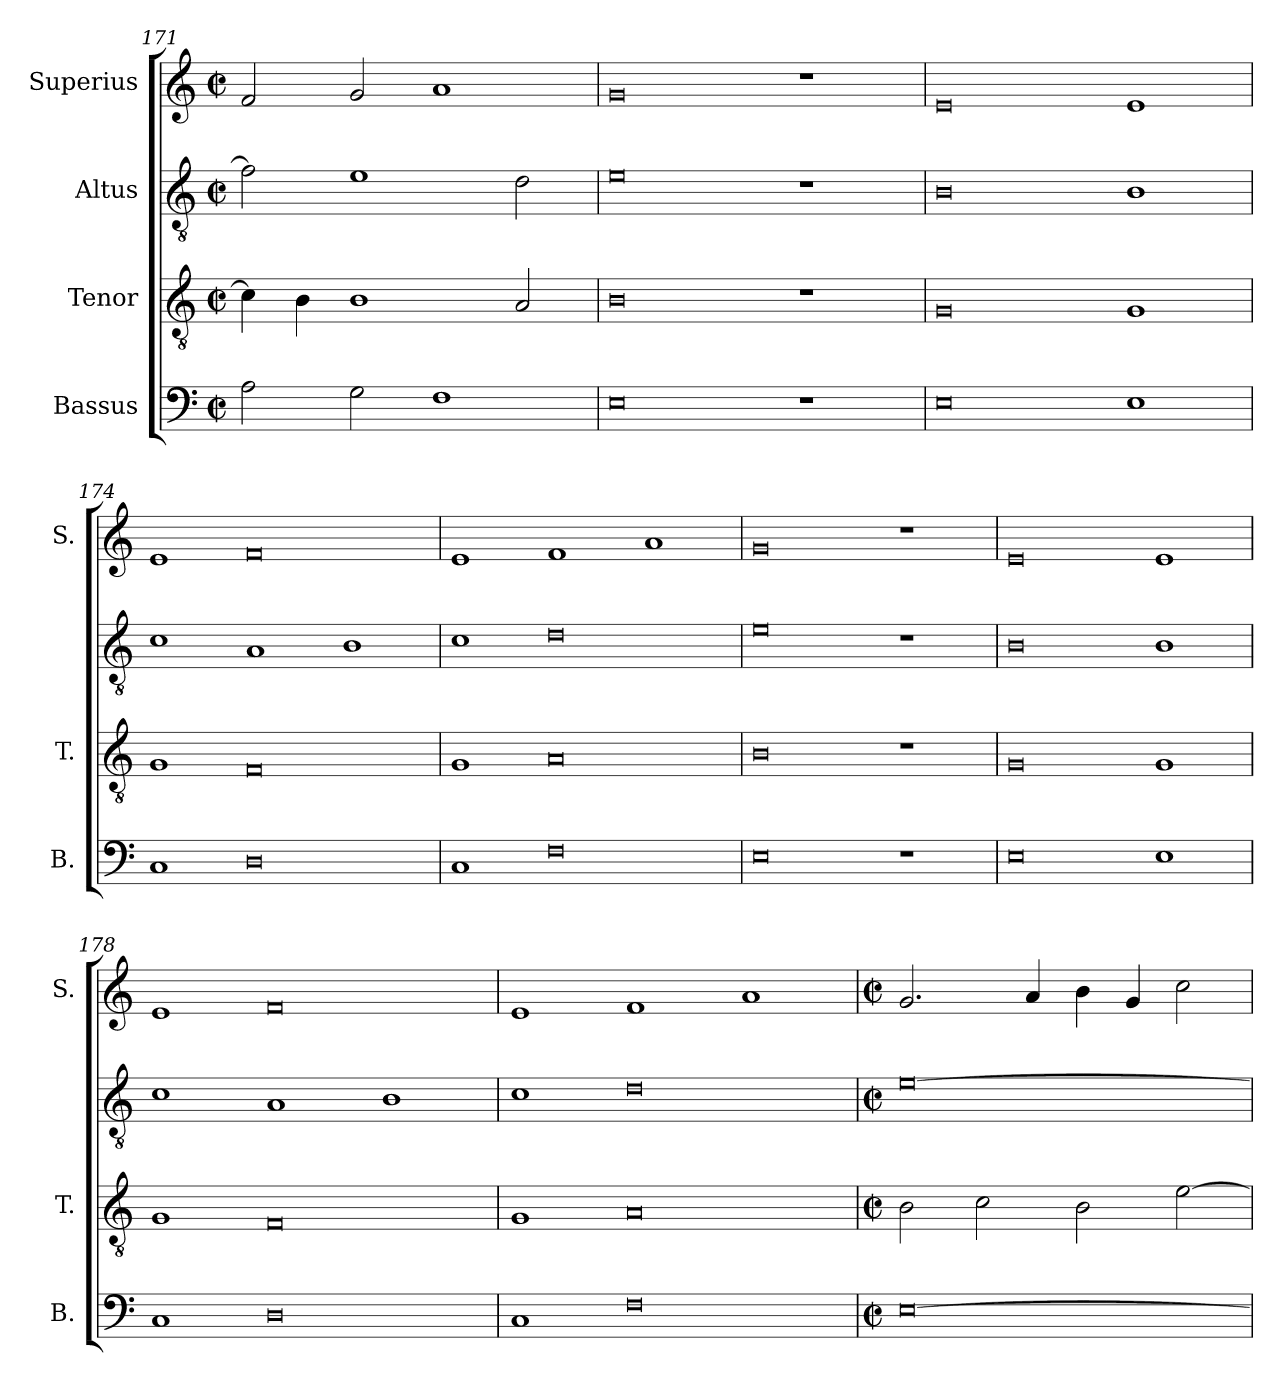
**kern	**kern	**kern	**kern
*part4	*part3	*part2	*part1
*staff4	*staff3	*staff2	*staff1
*I"Bassus	*I"Tenor	*I"Altus	*I"Superius
*I'B.	*I'T.	*	*I'S.
*clefF4	*clefGv2	*clefGv2	*clefG2
*	*ITrd7c12	*ITrd7c12	*
*k[]	*k[]	*k[]	*k[]
*C:	*C:	*C:	*C:
*M2/2	*M2/2	*M2/2	*M2/2
*met(c|)	*met(c|)	*met(c|)	*met(c|)
=171	=171	=171	=171
2Ai\	4Ci\]	2Fi\]	2fi/
.	4BBi\	.	.
2Gi\	1BBi	1Ei	2gi/
1Fi	.	.	1ai
.	2AAi/	2Di\	.
=172	=172	=172	=172
0Ei	0BBi	0Ei	0gi
1r	1r	1r	1r
=173	=173	=173	=173
0Ei	0GGi	0BBi	0ei
1Ei	1GGi	1BBi	1ei
=174	=174	=174	=174
1Ci	1GGi	1Ci	1ei
0Di	0FFi	1AAi	0fi
.	.	1BBi	.
!!LO:PB:g=z
=175	=175	=175	=175
1Ci	1GGi	1Ci	1ei
0Fi	0AAi	0Di	1fi
.	.	.	1ai
=176	=176	=176	=176
0Ei	0BBi	0Ei	0gi
1r	1r	1r	1r
=177	=177	=177	=177
0Ei	0GGi	0BBi	0ei
1Ei	1GGi	1BBi	1ei
=178	=178	=178	=178
1Ci	1GGi	1Ci	1ei
0Di	0FFi	1AAi	0fi
.	.	1BBi	.
!!LO:LB:g=z
=179	=179	=179	=179
1Ci	1GGi	1Ci	1ei
0Fi	0AAi	0Di	1fi
.	.	.	1ai
=180	=180	=180	=180
*M2/2	*M2/2	*M2/2	*M2/2
*met(c|)	*met(c|)	*met(c|)	*met(c|)
[>0Ei	2BBi\	[>0Ei	2.gi/
.	2Ci\	.	.
.	.	.	4ai/
.	2BBi\	.	4bi\
.	.	.	4gi/
.	[>2Ei\	.	2cci\
=	=	=	=
*-	*-	*-	*-
